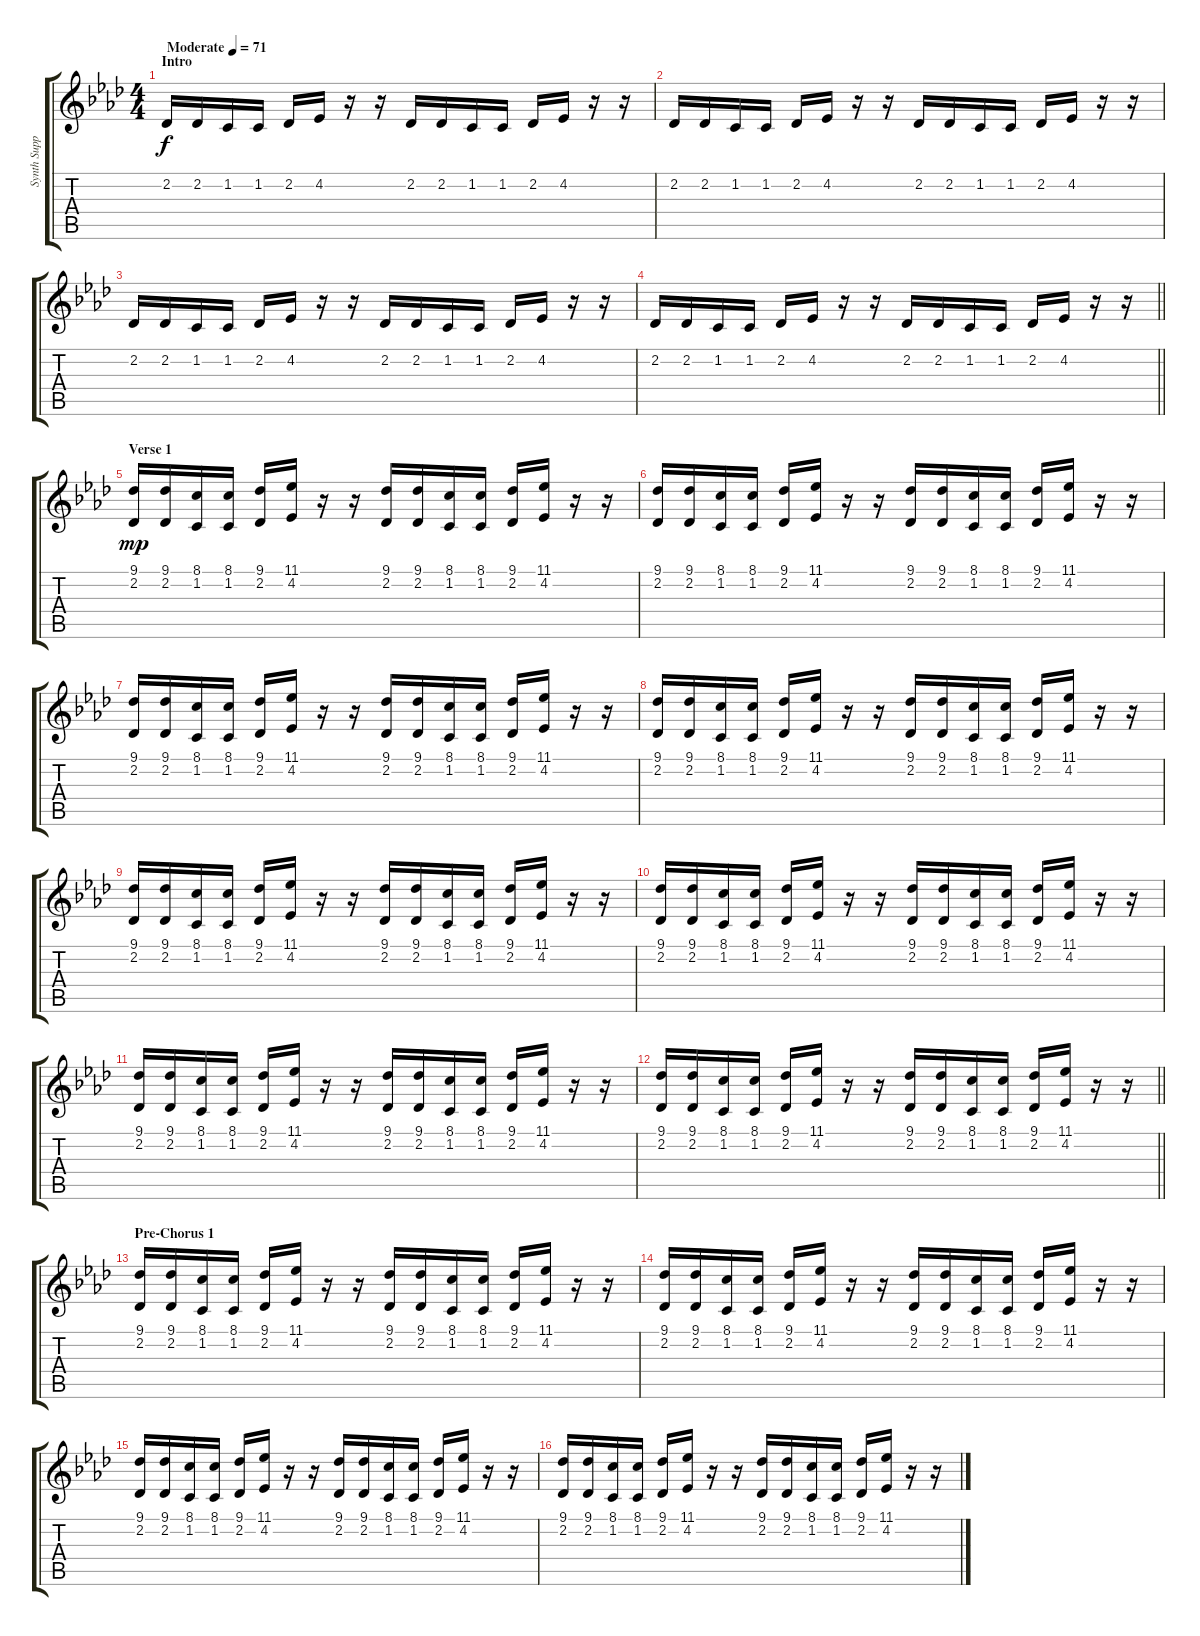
\track ("Synth Supplement" "Synth Supp") {instrument lead2sawtooth}
\staff {score tabs}
\tuning (E4 B3 G3 D3 A2 E2) {hide}
\ts (4 4)
\section ("" "Intro")
\tempo (71 "Moderate")
\clef g2
\ks ab
2.2.16{dy f instrument lead2sawtooth} 2.2.16 1.2.16 1.2.16 2.2.16 4.2.16 r.16 r.16 2.2.16 2.2.16 1.2.16 1.2.16 2.2.16 4.2.16 r.16 r.16 |
2.2.16 2.2.16 1.2.16 1.2.16 2.2.16 4.2.16 r.16 r.16 2.2.16 2.2.16 1.2.16 1.2.16 2.2.16 4.2.16 r.16 r.16 |
2.2.16 2.2.16 1.2.16 1.2.16 2.2.16 4.2.16 r.16 r.16 2.2.16 2.2.16 1.2.16 1.2.16 2.2.16 4.2.16 r.16 r.16 |
\barLineRight lightlight
2.2.16 2.2.16 1.2.16 1.2.16 2.2.16 4.2.16 r.16 r.16 2.2.16 2.2.16 1.2.16 1.2.16 2.2.16 4.2.16 r.16 r.16 |
\section ("" "Verse 1")
(9.1 2.2).16{dy mp} (9.1 2.2).16 (8.1 1.2).16 (8.1 1.2).16 (9.1 2.2).16 (11.1 4.2).16 r.16 r.16 (9.1 2.2).16 (9.1 2.2).16 (8.1 1.2).16 (8.1 1.2).16 (9.1 2.2).16 (11.1 4.2).16 r.16 r.16 |
(9.1 2.2).16 (9.1 2.2).16 (8.1 1.2).16 (8.1 1.2).16 (9.1 2.2).16 (11.1 4.2).16 r.16 r.16 (9.1 2.2).16 (9.1 2.2).16 (8.1 1.2).16 (8.1 1.2).16 (9.1 2.2).16 (11.1 4.2).16 r.16 r.16 |
(9.1 2.2).16 (9.1 2.2).16 (8.1 1.2).16 (8.1 1.2).16 (9.1 2.2).16 (11.1 4.2).16 r.16 r.16 (9.1 2.2).16 (9.1 2.2).16 (8.1 1.2).16 (8.1 1.2).16 (9.1 2.2).16 (11.1 4.2).16 r.16 r.16 |
(9.1 2.2).16 (9.1 2.2).16 (8.1 1.2).16 (8.1 1.2).16 (9.1 2.2).16 (11.1 4.2).16 r.16 r.16 (9.1 2.2).16 (9.1 2.2).16 (8.1 1.2).16 (8.1 1.2).16 (9.1 2.2).16 (11.1 4.2).16 r.16 r.16 |
(9.1 2.2).16 (9.1 2.2).16 (8.1 1.2).16 (8.1 1.2).16 (9.1 2.2).16 (11.1 4.2).16 r.16 r.16 (9.1 2.2).16 (9.1 2.2).16 (8.1 1.2).16 (8.1 1.2).16 (9.1 2.2).16 (11.1 4.2).16 r.16 r.16 |
(9.1 2.2).16 (9.1 2.2).16 (8.1 1.2).16 (8.1 1.2).16 (9.1 2.2).16 (11.1 4.2).16 r.16 r.16 (9.1 2.2).16 (9.1 2.2).16 (8.1 1.2).16 (8.1 1.2).16 (9.1 2.2).16 (11.1 4.2).16 r.16 r.16 |
(9.1 2.2).16 (9.1 2.2).16 (8.1 1.2).16 (8.1 1.2).16 (9.1 2.2).16 (11.1 4.2).16 r.16 r.16 (9.1 2.2).16 (9.1 2.2).16 (8.1 1.2).16 (8.1 1.2).16 (9.1 2.2).16 (11.1 4.2).16 r.16 r.16 |
\barLineRight lightlight
(9.1 2.2).16 (9.1 2.2).16 (8.1 1.2).16 (8.1 1.2).16 (9.1 2.2).16 (11.1 4.2).16 r.16 r.16 (9.1 2.2).16 (9.1 2.2).16 (8.1 1.2).16 (8.1 1.2).16 (9.1 2.2).16 (11.1 4.2).16 r.16 r.16 |
\section ("" "Pre-Chorus 1")
(9.1 2.2).16 (9.1 2.2).16 (8.1 1.2).16 (8.1 1.2).16 (9.1 2.2).16 (11.1 4.2).16 r.16 r.16 (9.1 2.2).16 (9.1 2.2).16 (8.1 1.2).16 (8.1 1.2).16 (9.1 2.2).16 (11.1 4.2).16 r.16 r.16 |
(9.1 2.2).16 (9.1 2.2).16 (8.1 1.2).16 (8.1 1.2).16 (9.1 2.2).16 (11.1 4.2).16 r.16 r.16 (9.1 2.2).16 (9.1 2.2).16 (8.1 1.2).16 (8.1 1.2).16 (9.1 2.2).16 (11.1 4.2).16 r.16 r.16 |
(9.1 2.2).16 (9.1 2.2).16 (8.1 1.2).16 (8.1 1.2).16 (9.1 2.2).16 (11.1 4.2).16 r.16 r.16 (9.1 2.2).16 (9.1 2.2).16 (8.1 1.2).16 (8.1 1.2).16 (9.1 2.2).16 (11.1 4.2).16 r.16 r.16 |
(9.1 2.2).16 (9.1 2.2).16 (8.1 1.2).16 (8.1 1.2).16 (9.1 2.2).16 (11.1 4.2).16 r.16 r.16 (9.1 2.2).16 (9.1 2.2).16 (8.1 1.2).16 (8.1 1.2).16 (9.1 2.2).16 (11.1 4.2).16 r.16 r.16
